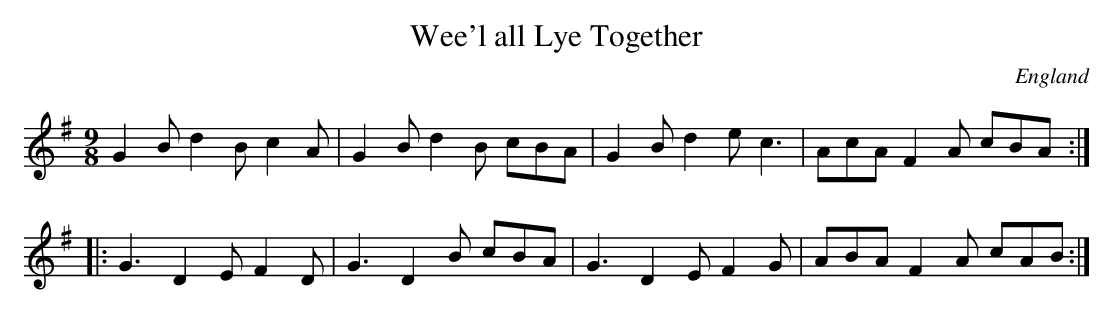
X:1
T:Wee'l all Lye Together
M:9/8
O:England
K:G major
G2B d2B c2A|G2B d2B cBA|\
G2B d2e c3|AcA F2A cBA:|
|:G3 D2E F2D|G3 D2B cBA|\
G3 D2E F2G|ABA F2A cAB:|
